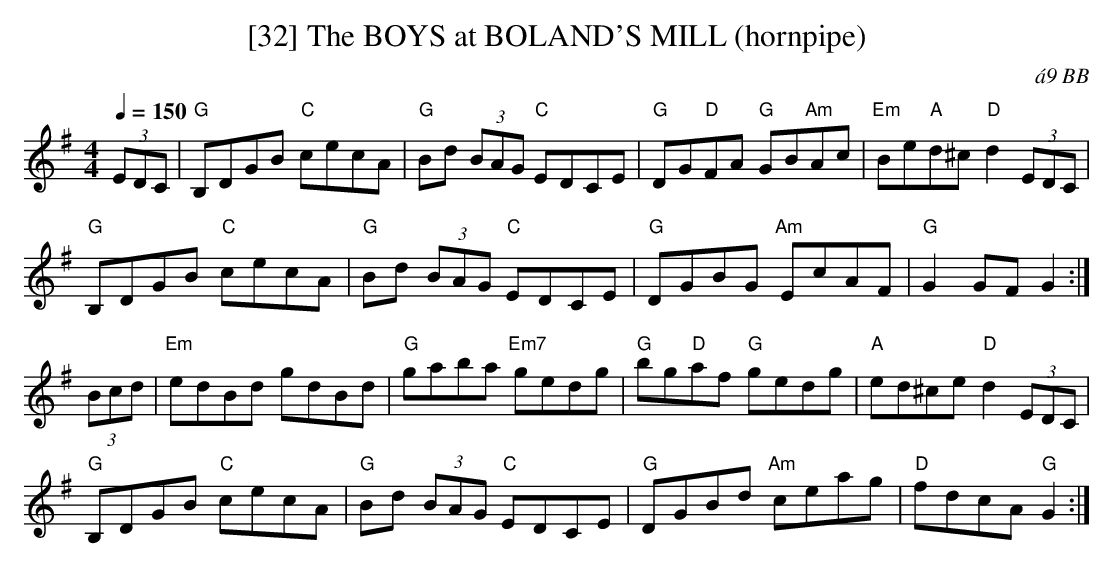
X:1
T:[32] The BOYS at BOLAND'S MILL (hornpipe)
C:\'a9 BB
Q:1/4=150
M:4/4
L:1/8
K:G
(3EDC|"G"B,DGB "C"cecA|"G"Bd (3BAG "C"EDCE|"G"DG"D"FA "G"GB"Am"Ac|\
"Em"Be"A"d^c "D"d2 (3EDC|
"G"B,DGB "C"cecA|"G"Bd (3BAG "C"EDCE|"G"DGBG "Am"EcAF|"G"G2 GF G2 :|
(3Bcd|"Em"edBd gdBd|"G"gaba "Em7"gedg|"G"bg"D"af "G"gedg|"A"ed^ce "D"d2(3EDC|
"G"B,DGB "C"cecA|"G"Bd (3BAG "C"EDCE|"G"DGBd "Am"ceag|"D"fdcA "G"G2 :|
